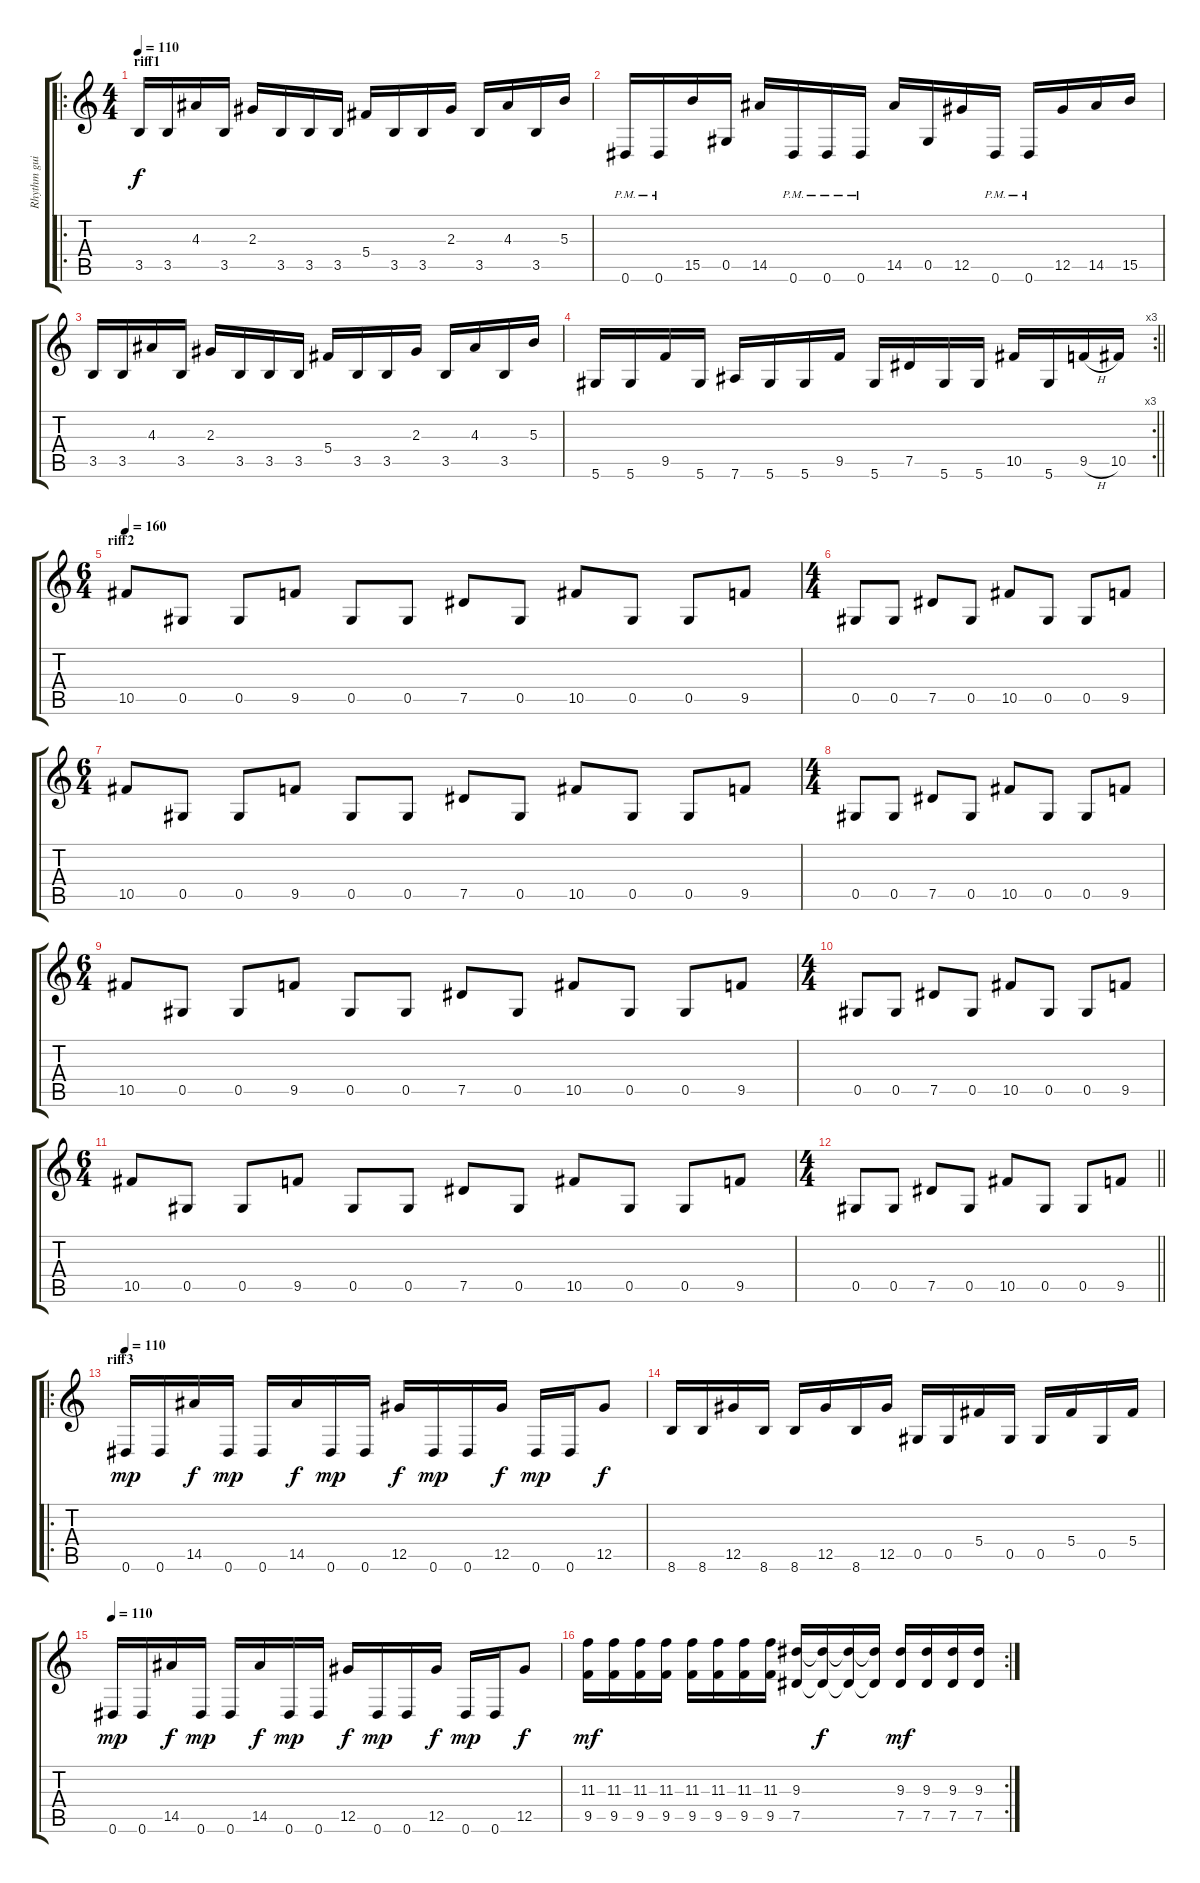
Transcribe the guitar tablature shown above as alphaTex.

\track ("Rhythm guitar" "Rhythm gui") {instrument distortionguitar}
\staff {score tabs}
\tuning (Eb4 Bb3 Gb3 Db3 Ab2 Eb2) {hide}
\ro
\ts (4 4)
\section ("" "riff1")
\tempo 110
\clef g2
\ks c
3.5.16{dy f instrument distortionguitar} 3.5.16 4.3.16 3.5.16 2.3.16 3.5.16 3.5.16 3.5.16 5.4.16 3.5.16 3.5.16 2.3.16 3.5.16 4.3.16 3.5.16 5.3.16 |
0.6{pm}.16 0.6{pm}.16 15.5.16 0.5.16 14.5.16 0.6{pm}.16 0.6{pm}.16 0.6{pm}.16 14.5.16 0.5.16 12.5.16 0.6{pm}.16 0.6{pm}.16 12.5.16 14.5.16 15.5.16 |
3.5.16 3.5.16 4.3.16 3.5.16 2.3.16 3.5.16 3.5.16 3.5.16 5.4.16 3.5.16 3.5.16 2.3.16 3.5.16 4.3.16 3.5.16 5.3.16 |
\rc 3
\barLineRight lightlight
5.6.16 5.6.16 9.5.16 5.6.16 7.6.16 5.6.16 5.6.16 9.5.16 5.6.16 7.5.16 5.6.16 5.6.16 10.5.16 5.6.16 9.5{h}.16 10.5.16 |
\ts (6 4)
\section ("" "riff2")
\tempo 160
10.5.8 0.5.8 0.5.8 9.5.8 0.5.8 0.5.8 7.5.8 0.5.8 10.5.8 0.5.8 0.5.8 9.5.8 |
\ts (4 4)
0.5.8 0.5.8 7.5.8 0.5.8 10.5.8 0.5.8 0.5.8 9.5.8 |
\ts (6 4)
10.5.8 0.5.8 0.5.8 9.5.8 0.5.8 0.5.8 7.5.8 0.5.8 10.5.8 0.5.8 0.5.8 9.5.8 |
\ts (4 4)
0.5.8 0.5.8 7.5.8 0.5.8 10.5.8 0.5.8 0.5.8 9.5.8 |
\ts (6 4)
10.5.8 0.5.8 0.5.8 9.5.8 0.5.8 0.5.8 7.5.8 0.5.8 10.5.8 0.5.8 0.5.8 9.5.8 |
\ts (4 4)
0.5.8 0.5.8 7.5.8 0.5.8 10.5.8 0.5.8 0.5.8 9.5.8 |
\ts (6 4)
10.5.8 0.5.8 0.5.8 9.5.8 0.5.8 0.5.8 7.5.8 0.5.8 10.5.8 0.5.8 0.5.8 9.5.8 |
\ts (4 4)
\barLineRight lightlight
0.5.8 0.5.8 7.5.8 0.5.8 10.5.8 0.5.8 0.5.8 9.5.8 |
\ro
\section ("" "riff3")
\tempo 110
0.6.16{dy mp} 0.6.16 14.5.16{dy f} 0.6.16{dy mp} 0.6.16 14.5.16{dy f} 0.6.16{dy mp} 0.6.16 12.5.16{dy f} 0.6.16{dy mp} 0.6.16 12.5.16{dy f} 0.6.16{dy mp} 0.6.16 12.5.8{dy f} |
8.6.16 8.6.16 12.5.16 8.6.16 8.6.16 12.5.16 8.6.16 12.5.16 0.5.16 0.5.16 5.4.16 0.5.16 0.5.16 5.4.16 0.5.16 5.4.16 |
\tempo 110
0.6.16{dy mp} 0.6.16 14.5.16{dy f} 0.6.16{dy mp} 0.6.16 14.5.16{dy f} 0.6.16{dy mp} 0.6.16 12.5.16{dy f} 0.6.16{dy mp} 0.6.16 12.5.16{dy f} 0.6.16{dy mp} 0.6.16 12.5.8{dy f} |
\rc 2
(11.3 9.5).16{dy mf} (11.3 9.5).16 (11.3 9.5).16 (11.3 9.5).16 (11.3 9.5).16 (11.3 9.5).16 (11.3 9.5).16 (11.3 9.5).16 (9.3 7.5).16 (9.3{t} 7.5{t}).16{dy f} (9.3{t} 7.5{t}).16 (9.3{t} 7.5{t}).16 (9.3 7.5).16{dy mf} (9.3 7.5).16 (9.3 7.5).16 (9.3 7.5).16
